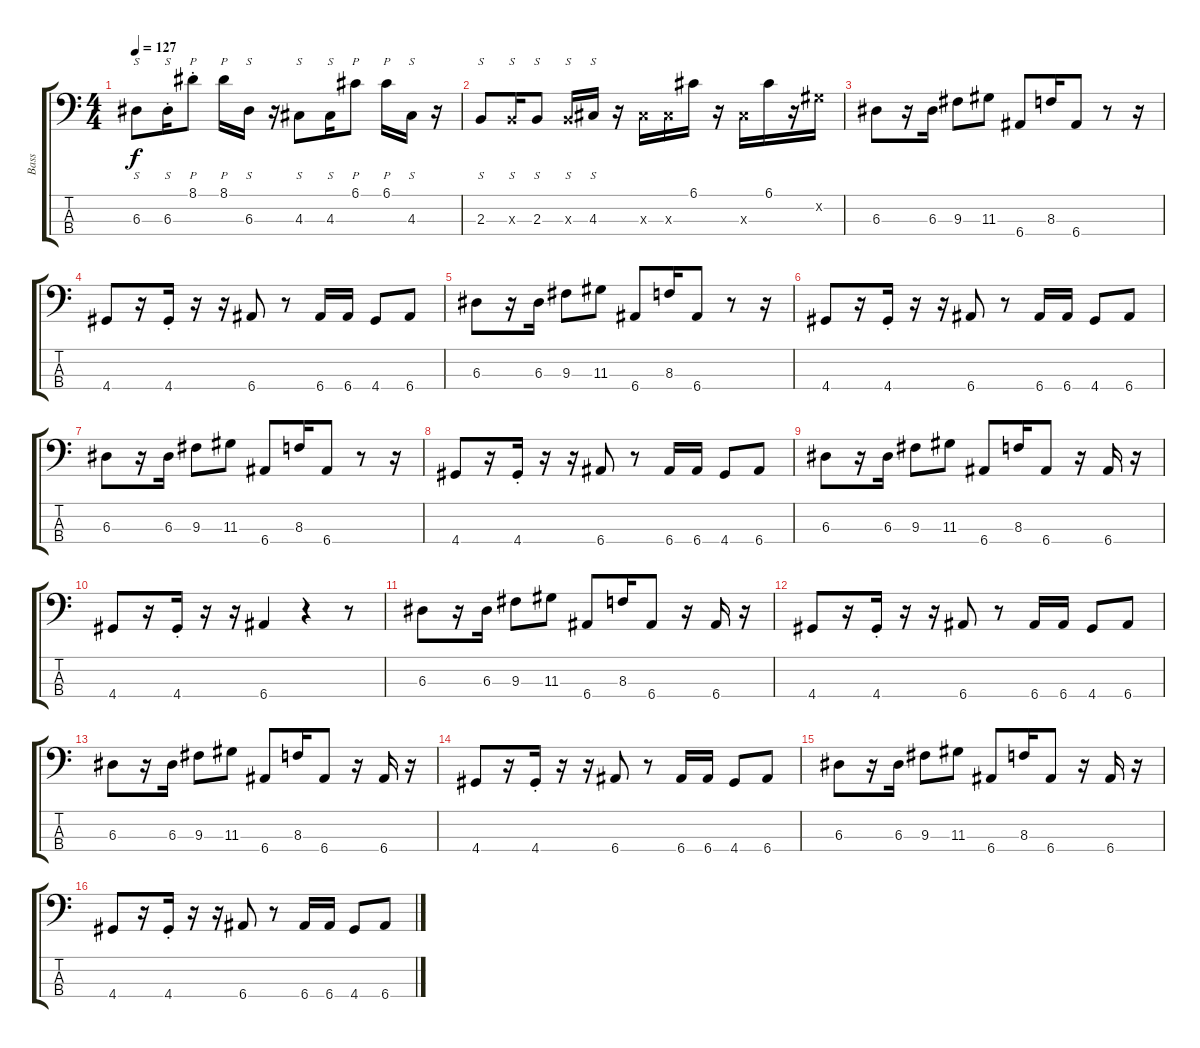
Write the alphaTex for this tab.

\track ("Bass" "Bass") {instrument electricbassfinger}
\staff {score tabs}
\tuning (G2 D2 A1 E1) {hide}
\ts (4 4)
\tempo 127
\clef f4
\ks c
6.3.8{s dy f} 6.3{st}.16{s} 8.1{st}.8{p} 8.1.16{p} 6.3.16{s} r.16 4.3.8{s} 4.3.16{s} 6.1.8{p} 6.1.16{p} 4.3.16{s} r.16 |
2.3.8{s} 2.3{x}.16{s} 2.3.8{s} 2.3{x}.16{s} 4.3.16{s} r.16 4.3{x}.16 4.3{x}.16 6.1.16 r.16 4.3{x}.16 6.1.16 r.16 6.2{x}.16 |
6.3.8 r.16 6.3.16 9.3.8 11.3.8 6.4.8 8.3.16 6.4.8 r.8 r.16 |
4.4.8 r.16 4.4{st}.16 r.16 r.16 6.4.8 r.8 6.4.16 6.4.16 4.4.8 6.4.8 |
6.3.8 r.16 6.3.16 9.3.8 11.3.8 6.4.8 8.3.16 6.4.8 r.8 r.16 |
4.4.8 r.16 4.4{st}.16 r.16 r.16 6.4.8 r.8 6.4.16 6.4.16 4.4.8 6.4.8 |
6.3.8 r.16 6.3.16 9.3.8 11.3.8 6.4.8 8.3.16 6.4.8 r.8 r.16 |
4.4.8 r.16 4.4{st}.16 r.16 r.16 6.4.8 r.8 6.4.16 6.4.16 4.4.8 6.4.8 |
6.3.8 r.16 6.3.16 9.3.8 11.3.8 6.4.8 8.3.16 6.4.8 r.16 6.4.16 r.16 |
4.4.8 r.16 4.4{st}.16 r.16 r.16 6.4.4 r.4 r.8 |
6.3.8 r.16 6.3.16 9.3.8 11.3.8 6.4.8 8.3.16 6.4.8 r.16 6.4.16 r.16 |
4.4.8 r.16 4.4{st}.16 r.16 r.16 6.4.8 r.8 6.4.16 6.4.16 4.4.8 6.4.8 |
6.3.8 r.16 6.3.16 9.3.8 11.3.8 6.4.8 8.3.16 6.4.8 r.16 6.4.16 r.16 |
4.4.8 r.16 4.4{st}.16 r.16 r.16 6.4.8 r.8 6.4.16 6.4.16 4.4.8 6.4.8 |
6.3.8 r.16 6.3.16 9.3.8 11.3.8 6.4.8 8.3.16 6.4.8 r.16 6.4.16 r.16 |
4.4.8 r.16 4.4{st}.16 r.16 r.16 6.4.8 r.8 6.4.16 6.4.16 4.4.8 6.4.8
